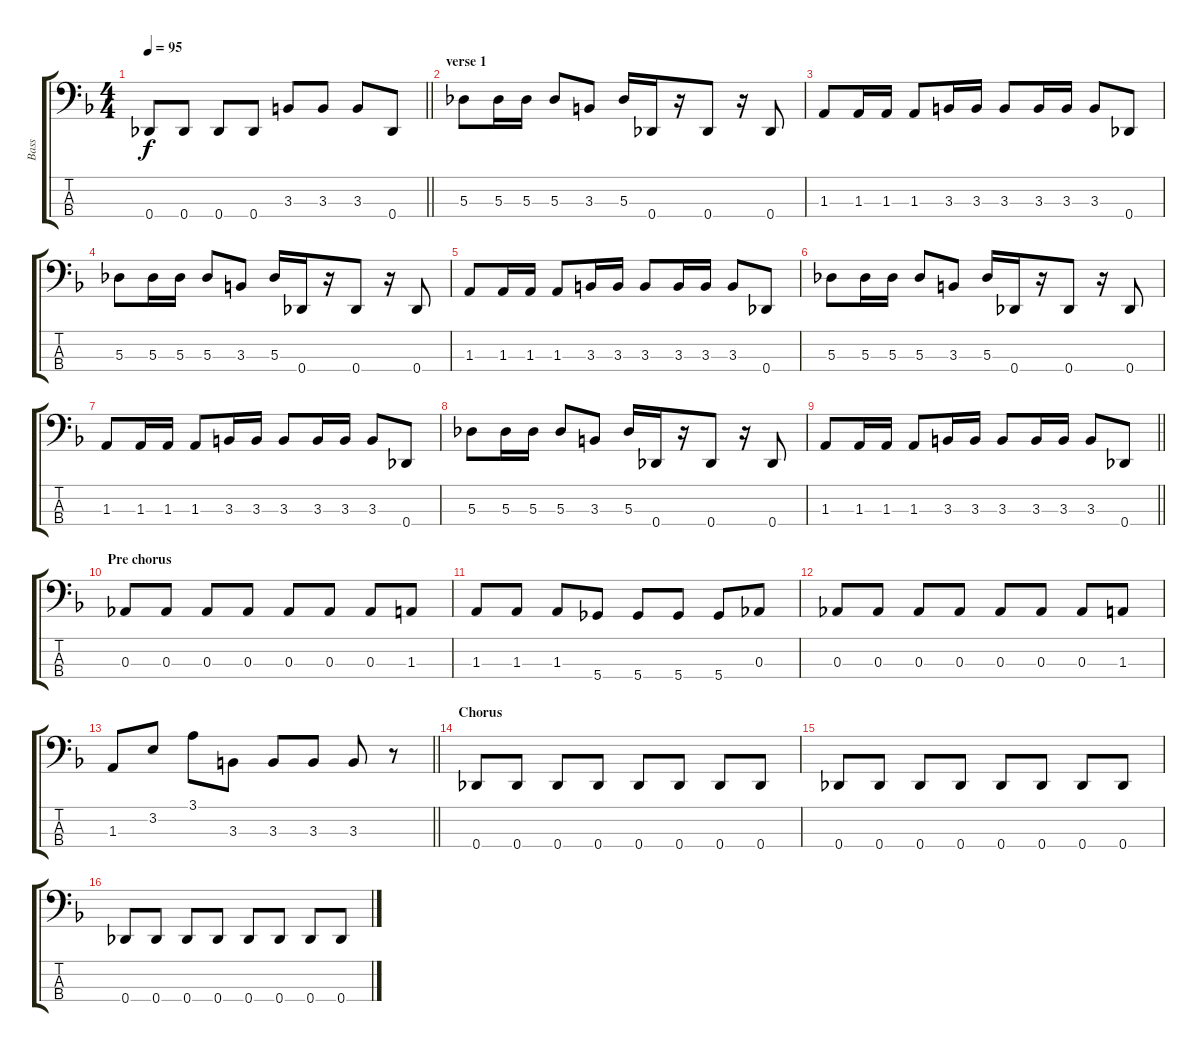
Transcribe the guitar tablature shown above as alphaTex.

\track ("Bass" "Bass") {instrument electricbassfinger}
\staff {score tabs}
\tuning (Gb2 Db2 Ab1 Db1) {hide}
\ts (4 4)
\tempo 95
\clef f4
\barLineRight lightlight
\ks dminor
0.4.8{dy f} 0.4.8 0.4.8 0.4.8 3.3.8 3.3.8 3.3.8 0.4.8 |
\section ("" "verse 1")
5.3.8 5.3.16 5.3.16 5.3.8 3.3.8 5.3.16 0.4.16 r.16 0.4.8 r.16 0.4.8 |
1.3.8 1.3.16 1.3.16 1.3.8 3.3.16 3.3.16 3.3.8 3.3.16 3.3.16 3.3.8 0.4.8 |
5.3.8 5.3.16 5.3.16 5.3.8 3.3.8 5.3.16 0.4.16 r.16 0.4.8 r.16 0.4.8 |
1.3.8 1.3.16 1.3.16 1.3.8 3.3.16 3.3.16 3.3.8 3.3.16 3.3.16 3.3.8 0.4.8 |
5.3.8 5.3.16 5.3.16 5.3.8 3.3.8 5.3.16 0.4.16 r.16 0.4.8 r.16 0.4.8 |
1.3.8 1.3.16 1.3.16 1.3.8 3.3.16 3.3.16 3.3.8 3.3.16 3.3.16 3.3.8 0.4.8 |
5.3.8 5.3.16 5.3.16 5.3.8 3.3.8 5.3.16 0.4.16 r.16 0.4.8 r.16 0.4.8 |
\barLineRight lightlight
1.3.8 1.3.16 1.3.16 1.3.8 3.3.16 3.3.16 3.3.8 3.3.16 3.3.16 3.3.8 0.4.8 |
\section ("" "Pre chorus")
0.3.8 0.3.8 0.3.8 0.3.8 0.3.8 0.3.8 0.3.8 1.3.8 |
1.3.8 1.3.8 1.3.8 5.4.8 5.4.8 5.4.8 5.4.8 0.3.8 |
0.3.8 0.3.8 0.3.8 0.3.8 0.3.8 0.3.8 0.3.8 1.3.8 |
\barLineRight lightlight
1.3.8 3.2.8 3.1.8 3.3.8 3.3.8 3.3.8 3.3.8 r.8 |
\section ("" "Chorus")
0.4.8 0.4.8 0.4.8 0.4.8 0.4.8 0.4.8 0.4.8 0.4.8 |
0.4.8 0.4.8 0.4.8 0.4.8 0.4.8 0.4.8 0.4.8 0.4.8 |
0.4.8 0.4.8 0.4.8 0.4.8 0.4.8 0.4.8 0.4.8 0.4.8
